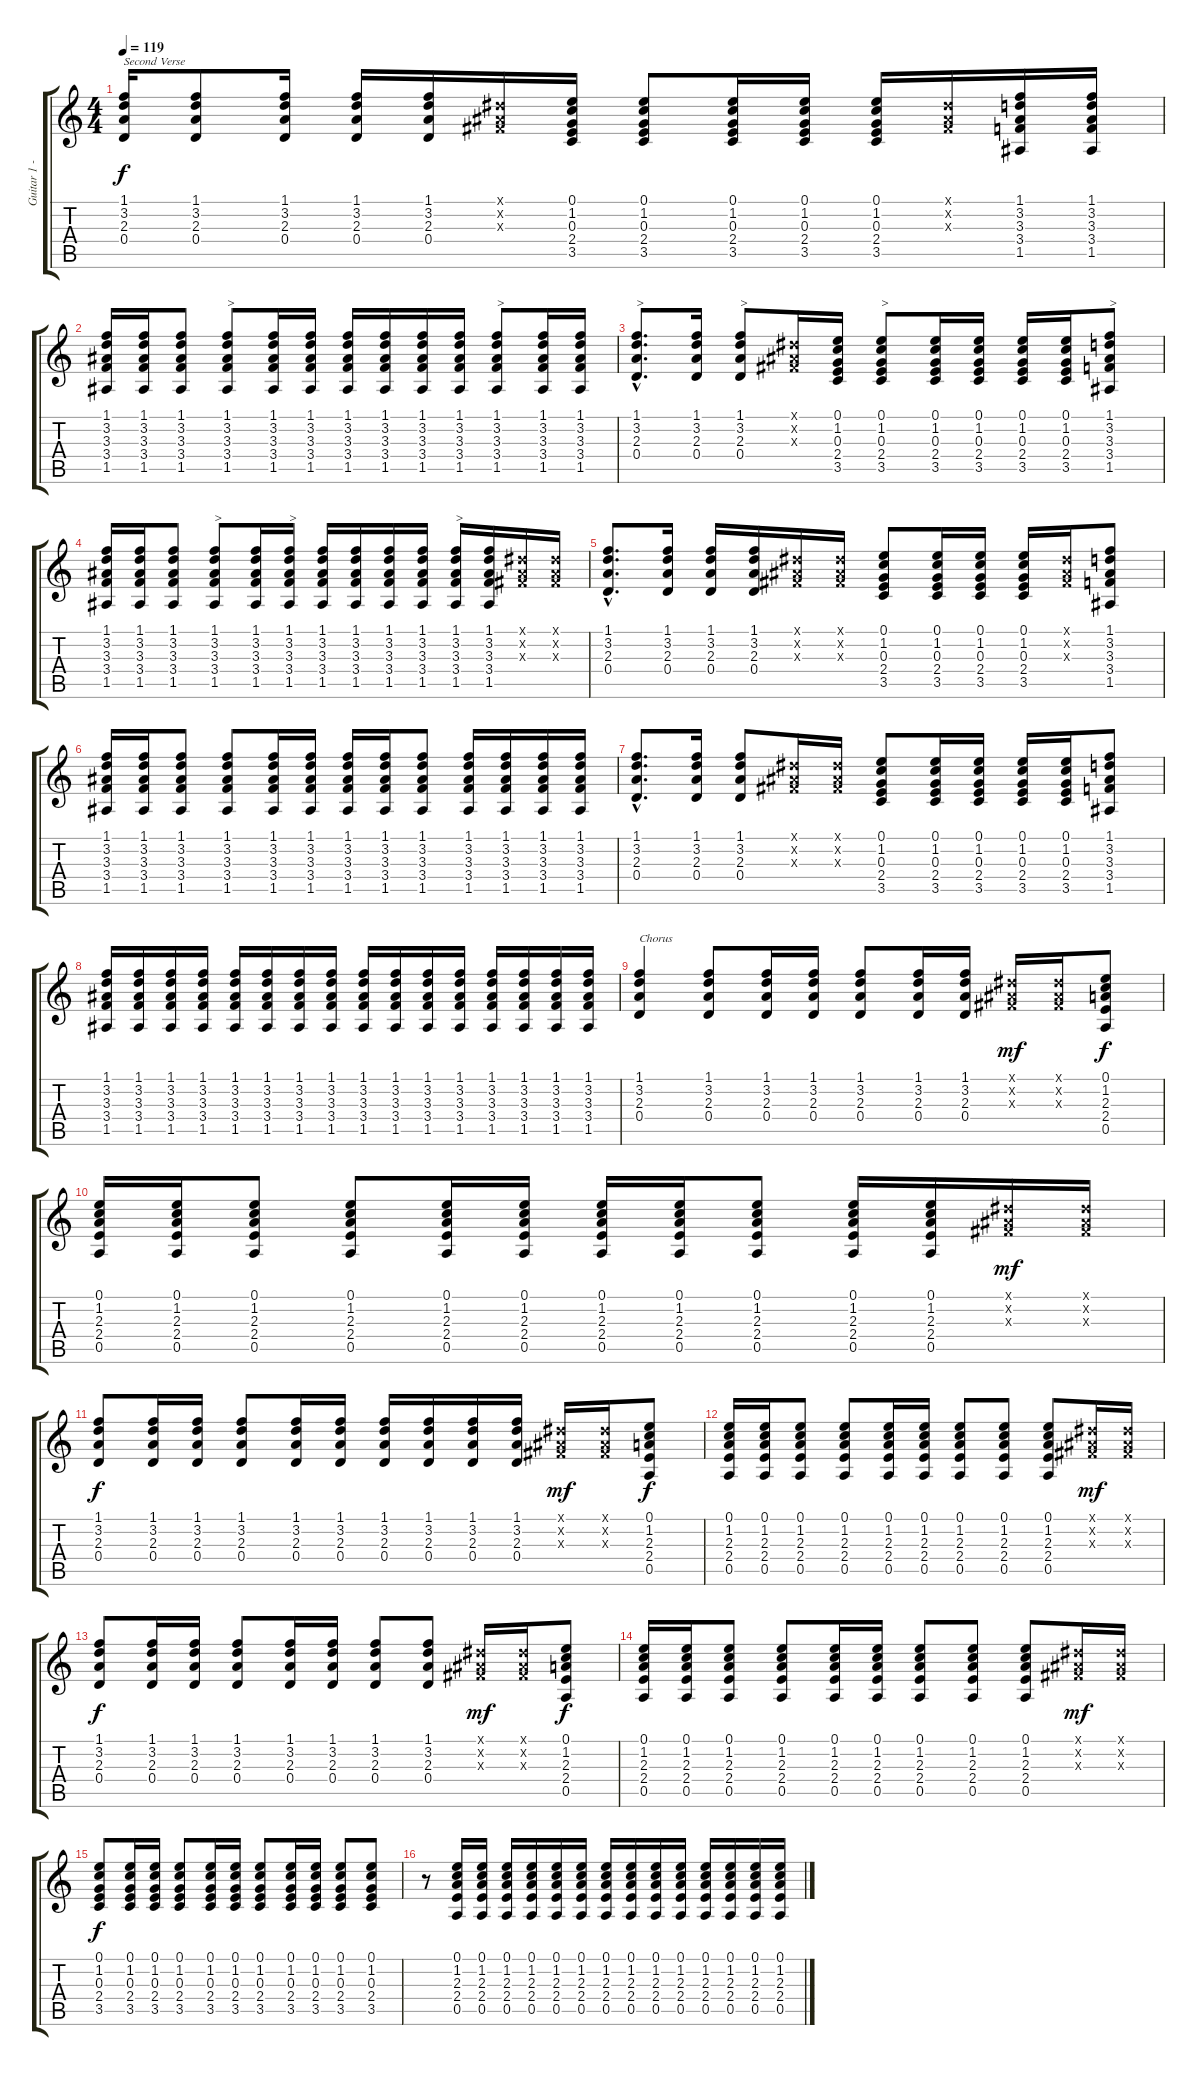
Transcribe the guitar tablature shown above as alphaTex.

\track ("Guitar 1 - Acoustic " "Guitar 1 -") {instrument acousticguitarsteel}
\staff {score tabs}
\tuning (E4 B3 G3 D3 A2 E2) {hide}
\ts (4 4)
\tempo 119
\clef g2
\ks c
(1.1 3.2 2.3 0.4).16{txt "Second Verse" dy f} (1.1 3.2 2.3 0.4).8 (1.1 3.2 2.3 0.4).16 (1.1 3.2 2.3 0.4).16 (1.1 3.2 2.3 0.4).16 (-1.1{x} -1.2{x} -1.3{x}).16 (0.1 1.2 0.3 2.4 3.5).16 (0.1 1.2 0.3 2.4 3.5).8 (0.1 1.2 0.3 2.4 3.5).16 (0.1 1.2 0.3 2.4 3.5).16 (0.1 1.2 0.3 2.4 3.5).16 (-1.1{x} -1.2{x} -1.3{x}).16 (1.1 3.2 3.3 3.4 1.5).16 (1.1 3.2 3.3 3.4 1.5).16 |
(1.1 3.2 3.3 3.4 1.5).16 (1.1 3.2 3.3 3.4 1.5).16 (1.1 3.2 3.3 3.4 1.5).8 (1.1 3.2 3.3 3.4 1.5).8{txt ">"} (1.1 3.2 3.3 3.4 1.5).16 (1.1 3.2 3.3 3.4 1.5).16 (1.1 3.2 3.3 3.4 1.5).16 (1.1 3.2 3.3 3.4 1.5).16 (1.1 3.2 3.3 3.4 1.5).16 (1.1 3.2 3.3 3.4 1.5).16 (1.1 3.2 3.3 3.4 1.5).8{txt ">"} (1.1 3.2 3.3 3.4 1.5).16 (1.1 3.2 3.3 3.4 1.5).16 |
(1.1{hac} 3.2{hac} 2.3{hac} 0.4{hac}).8{d txt ">"} (1.1 3.2 2.3 0.4).16 (1.1 3.2 2.3 0.4).8{txt ">"} (-1.1{x} -1.2{x} -1.3{x}).16 (0.1 1.2 0.3 2.4 3.5).16 (0.1 1.2 0.3 2.4 3.5).8{txt ">"} (0.1 1.2 0.3 2.4 3.5).16 (0.1 1.2 0.3 2.4 3.5).16 (0.1 1.2 0.3 2.4 3.5).16 (0.1 1.2 0.3 2.4 3.5).16 (1.1 3.2 3.3 3.4 1.5).8{txt ">"} |
(1.1 3.2 3.3 3.4 1.5).16 (1.1 3.2 3.3 3.4 1.5).16 (1.1 3.2 3.3 3.4 1.5).8 (1.1 3.2 3.3 3.4 1.5).8{txt ">"} (1.1 3.2 3.3 3.4 1.5).16 (1.1 3.2 3.3 3.4 1.5).16{txt ">"} (1.1 3.2 3.3 3.4 1.5).16 (1.1 3.2 3.3 3.4 1.5).16 (1.1 3.2 3.3 3.4 1.5).16 (1.1 3.2 3.3 3.4 1.5).16 (1.1 3.2 3.3 3.4 1.5).16{txt ">"} (1.1 3.2 3.3 3.4 1.5).16 (-1.1{x} -1.2{x} -1.3{x}).16 (-1.1{x} -1.2{x} -1.3{x}).16 |
(1.1{hac} 3.2{hac} 2.3{hac} 0.4{hac}).8{d} (1.1 3.2 2.3 0.4).16 (1.1 3.2 2.3 0.4).16 (1.1 3.2 2.3 0.4).16 (-1.1{x} -1.2{x} -1.3{x}).16 (-1.1{x} -1.2{x} -1.3{x}).16 (0.1 1.2 0.3 2.4 3.5).8 (0.1 1.2 0.3 2.4 3.5).16 (0.1 1.2 0.3 2.4 3.5).16 (0.1 1.2 0.3 2.4 3.5).16 (-1.1{x} -1.2{x} -1.3{x}).16 (1.1 3.2 3.3 3.4 1.5).8 |
(1.1 3.2 3.3 3.4 1.5).16 (1.1 3.2 3.3 3.4 1.5).16 (1.1 3.2 3.3 3.4 1.5).8 (1.1 3.2 3.3 3.4 1.5).8 (1.1 3.2 3.3 3.4 1.5).16 (1.1 3.2 3.3 3.4 1.5).16 (1.1 3.2 3.3 3.4 1.5).16 (1.1 3.2 3.3 3.4 1.5).16 (1.1 3.2 3.3 3.4 1.5).8 (1.1 3.2 3.3 3.4 1.5).16 (1.1 3.2 3.3 3.4 1.5).16 (1.1 3.2 3.3 3.4 1.5).16 (1.1 3.2 3.3 3.4 1.5).16 |
(1.1{hac} 3.2{hac} 2.3{hac} 0.4{hac}).8{d} (1.1 3.2 2.3 0.4).16 (1.1 3.2 2.3 0.4).8 (-1.1{x} -1.2{x} -1.3{x}).16 (-1.1{x} -1.2{x} -1.3{x}).16 (0.1 1.2 0.3 2.4 3.5).8 (0.1 1.2 0.3 2.4 3.5).16 (0.1 1.2 0.3 2.4 3.5).16 (0.1 1.2 0.3 2.4 3.5).16 (0.1 1.2 0.3 2.4 3.5).16 (1.1 3.2 3.3 3.4 1.5).8 |
(1.1 3.2 3.3 3.4 1.5).16 (1.1 3.2 3.3 3.4 1.5).16 (1.1 3.2 3.3 3.4 1.5).16 (1.1 3.2 3.3 3.4 1.5).16 (1.1 3.2 3.3 3.4 1.5).16 (1.1 3.2 3.3 3.4 1.5).16 (1.1 3.2 3.3 3.4 1.5).16 (1.1 3.2 3.3 3.4 1.5).16 (1.1 3.2 3.3 3.4 1.5).16 (1.1 3.2 3.3 3.4 1.5).16 (1.1 3.2 3.3 3.4 1.5).16 (1.1 3.2 3.3 3.4 1.5).16 (1.1 3.2 3.3 3.4 1.5).16 (1.1 3.2 3.3 3.4 1.5).16 (1.1 3.2 3.3 3.4 1.5).16 (1.1 3.2 3.3 3.4 1.5).16 |
(1.1 3.2 2.3 0.4).4{txt "Chorus"} (1.1 3.2 2.3 0.4).8 (1.1 3.2 2.3 0.4).16 (1.1 3.2 2.3 0.4).16 (1.1 3.2 2.3 0.4).8 (1.1 3.2 2.3 0.4).16 (1.1 3.2 2.3 0.4).16 (-1.1{x} -1.2{x} -1.3{x}).16{dy mf} (-1.1{x} -1.2{x} -1.3{x}).16 (0.1 1.2 2.3 2.4 0.5).8{dy f} |
(0.1 1.2 2.3 2.4 0.5).16 (0.1 1.2 2.3 2.4 0.5).16 (0.1 1.2 2.3 2.4 0.5).8 (0.1 1.2 2.3 2.4 0.5).8 (0.1 1.2 2.3 2.4 0.5).16 (0.1 1.2 2.3 2.4 0.5).16 (0.1 1.2 2.3 2.4 0.5).16 (0.1 1.2 2.3 2.4 0.5).16 (0.1 1.2 2.3 2.4 0.5).8 (0.1 1.2 2.3 2.4 0.5).16 (0.1 1.2 2.3 2.4 0.5).16 (-1.1{x} -1.2{x} -1.3{x}).16{dy mf} (-1.1{x} -1.2{x} -1.3{x}).16 |
(1.1 3.2 2.3 0.4).8{dy f} (1.1 3.2 2.3 0.4).16 (1.1 3.2 2.3 0.4).16 (1.1 3.2 2.3 0.4).8 (1.1 3.2 2.3 0.4).16 (1.1 3.2 2.3 0.4).16 (1.1 3.2 2.3 0.4).16 (1.1 3.2 2.3 0.4).16 (1.1 3.2 2.3 0.4).16 (1.1 3.2 2.3 0.4).16 (-1.1{x} -1.2{x} -1.3{x}).16{dy mf} (-1.1{x} -1.2{x} -1.3{x}).16 (0.1 1.2 2.3 2.4 0.5).8{dy f} |
(0.1 1.2 2.3 2.4 0.5).16 (0.1 1.2 2.3 2.4 0.5).16 (0.1 1.2 2.3 2.4 0.5).8 (0.1 1.2 2.3 2.4 0.5).8 (0.1 1.2 2.3 2.4 0.5).16 (0.1 1.2 2.3 2.4 0.5).16 (0.1 1.2 2.3 2.4 0.5).8 (0.1 1.2 2.3 2.4 0.5).8 (0.1 1.2 2.3 2.4 0.5).8 (-1.1{x} -1.2{x} -1.3{x}).16{dy mf} (-1.1{x} -1.2{x} -1.3{x}).16 |
(1.1 3.2 2.3 0.4).8{dy f} (1.1 3.2 2.3 0.4).16 (1.1 3.2 2.3 0.4).16 (1.1 3.2 2.3 0.4).8 (1.1 3.2 2.3 0.4).16 (1.1 3.2 2.3 0.4).16 (1.1 3.2 2.3 0.4).8 (1.1 3.2 2.3 0.4).8 (-1.1{x} -1.2{x} -1.3{x}).16{dy mf} (-1.1{x} -1.2{x} -1.3{x}).16 (0.1 1.2 2.3 2.4 0.5).8{dy f} |
(0.1 1.2 2.3 2.4 0.5).16 (0.1 1.2 2.3 2.4 0.5).16 (0.1 1.2 2.3 2.4 0.5).8 (0.1 1.2 2.3 2.4 0.5).8 (0.1 1.2 2.3 2.4 0.5).16 (0.1 1.2 2.3 2.4 0.5).16 (0.1 1.2 2.3 2.4 0.5).8 (0.1 1.2 2.3 2.4 0.5).8 (0.1 1.2 2.3 2.4 0.5).8 (-1.1{x} -1.2{x} -1.3{x}).16{dy mf} (-1.1{x} -1.2{x} -1.3{x}).16 |
(0.1 1.2 0.3 2.4 3.5).8{dy f} (0.1 1.2 0.3 2.4 3.5).16 (0.1 1.2 0.3 2.4 3.5).16 (0.1 1.2 0.3 2.4 3.5).8 (0.1 1.2 0.3 2.4 3.5).16 (0.1 1.2 0.3 2.4 3.5).16 (0.1 1.2 0.3 2.4 3.5).8 (0.1 1.2 0.3 2.4 3.5).16 (0.1 1.2 0.3 2.4 3.5).16 (0.1 1.2 0.3 2.4 3.5).8 (0.1 1.2 0.3 2.4 3.5).8 |
r.8 (0.1 1.2 2.3 2.4 0.5).16 (0.1 1.2 2.3 2.4 0.5).16 (0.1 1.2 2.3 2.4 0.5).16 (0.1 1.2 2.3 2.4 0.5).16 (0.1 1.2 2.3 2.4 0.5).16 (0.1 1.2 2.3 2.4 0.5).16 (0.1 1.2 2.3 2.4 0.5).16 (0.1 1.2 2.3 2.4 0.5).16 (0.1 1.2 2.3 2.4 0.5).16 (0.1 1.2 2.3 2.4 0.5).16 (0.1 1.2 2.3 2.4 0.5).16 (0.1 1.2 2.3 2.4 0.5).16 (0.1 1.2 2.3 2.4 0.5).16 (0.1 1.2 2.3 2.4 0.5).16
